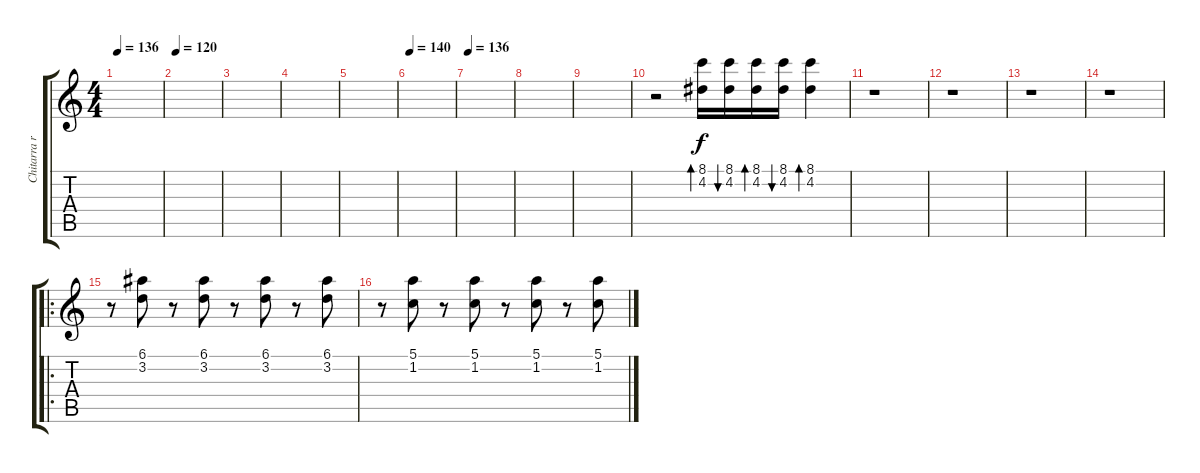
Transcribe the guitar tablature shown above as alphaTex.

\track ("Chitarra ritmica" "Chitarra r") {instrument electricguitarjazz}
\staff {score tabs}
\tuning (E4 B3 G3 D3 A2 E2) {hide}
\ts (4 4)
\tempo 136
\clef g2
\ks c
|
\tempo 128
\tempo 120
|
|
|
|
\tempo 140
|
\tempo 136
|
|
|
r.2 (8.1 4.2).16{bd 60} (8.1 4.2).16{bu 60} (8.1 4.2).16{bd 60} (8.1 4.2).16{bu 60} (8.1 4.2).4{bd 60} |
r.1 |
r.1 |
r.1 |
r.1 |
\ro
r.8 (6.1 3.2).8 r.8 (6.1 3.2).8 r.8 (6.1 3.2).8 r.8 (6.1 3.2).8 |
r.8 (5.1 1.2).8 r.8 (5.1 1.2).8 r.8 (5.1 1.2).8 r.8 (5.1 1.2).8
